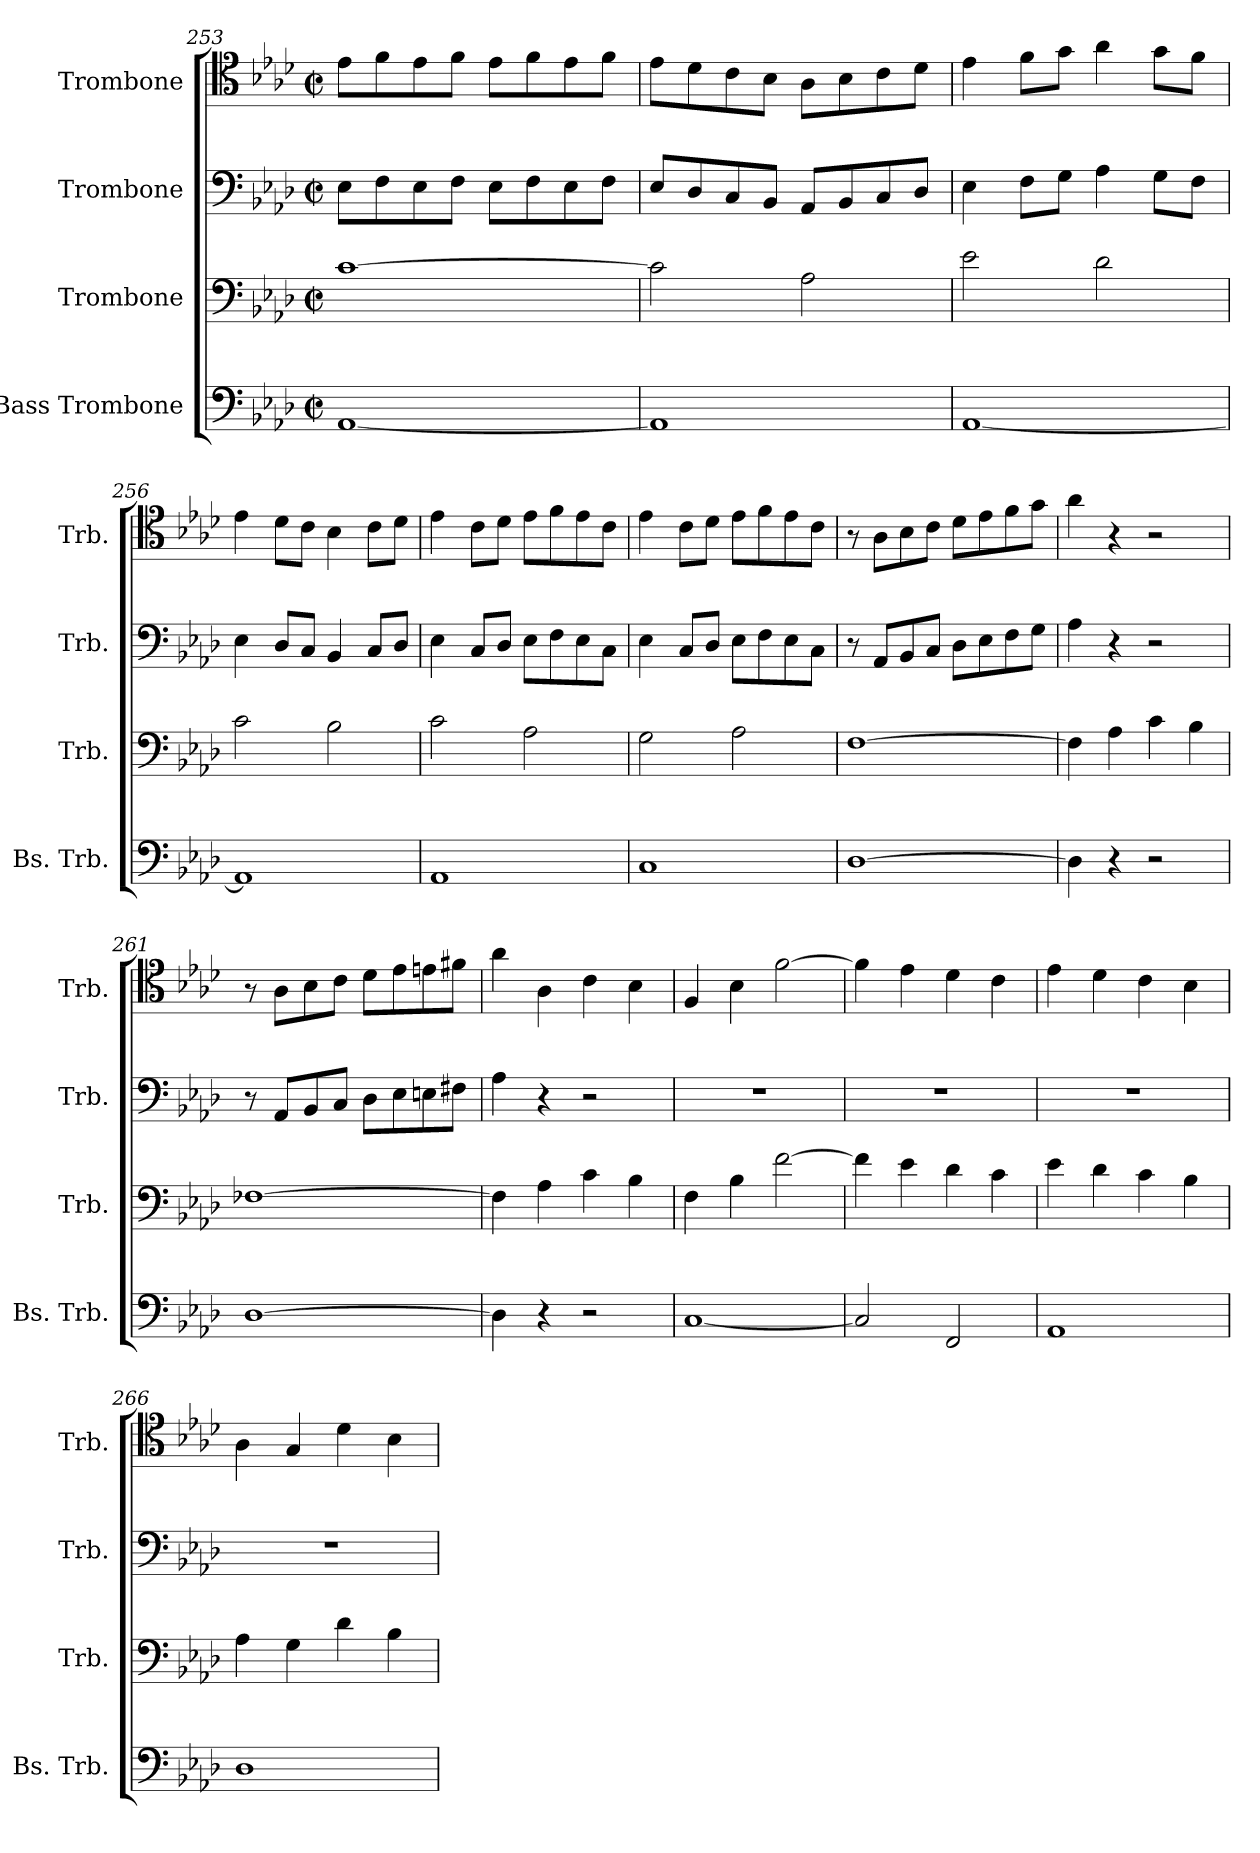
**kern	**kern	**kern	**kern
*part4	*part3	*part2	*part1
*staff4	*staff3	*staff2	*staff1
*I"Bass Trombone	*I"Trombone	*I"Trombone	*I"Trombone
*I'Bs. Trb.	*I'Trb.	*I'Trb.	*I'Trb.
*clefF4	*clefF4	*clefF4	*clefC4
*k[b-e-a-d-]	*k[b-e-a-d-]	*k[b-e-a-d-]	*k[b-e-a-d-]
*M2/2	*M2/2	*M2/2	*M2/2
*met(c|)	*met(c|)	*met(c|)	*met(c|)
=253	=253	=253	=253
[1AA-	[1c	8E-\L	8e-\L
.	.	8F\	8f\
.	.	8E-\	8e-\
.	.	8F\J	8f\J
.	.	8E-\L	8e-\L
.	.	8F\	8f\
.	.	8E-\	8e-\
.	.	8F\J	8f\J
!!LO:LB:g=z
=254	=254	=254	=254
1AA-]	2c\]	8E-/L	8e-\L
.	.	8D-/	8d-\
.	.	8C/	8c\
.	.	8BB-/J	8B-\J
.	2A-\	8AA-/L	8A-\L
.	.	8BB-/	8B-\
.	.	8C/	8c\
.	.	8D-/J	8d-\J
=255	=255	=255	=255
[1AA-	2e-\	4E-\	4e-\
.	.	8F\L	8f\L
.	.	8G\J	8g\J
.	2d-\	4A-\	4a-\
.	.	8G\L	8g\L
.	.	8F\J	8f\J
=256	=256	=256	=256
1AA-]	2c\	4E-\	4e-\
.	.	8D-/L	8d-\L
.	.	8C/J	8c\J
.	2B-\	4BB-/	4B-\
.	.	8C/L	8c\L
.	.	8D-/J	8d-\J
=257	=257	=257	=257
1AA-	2c\	4E-\	4e-\
.	.	8C/L	8c\L
.	.	8D-/J	8d-\J
.	2A-\	8E-\L	8e-\L
.	.	8F\	8f\
.	.	8E-\	8e-\
.	.	8C\J	8c\J
=258	=258	=258	=258
1C	2G\	4E-\	4e-\
.	.	8C/L	8c\L
.	.	8D-/J	8d-\J
.	2A-\	8E-\L	8e-\L
.	.	8F\	8f\
.	.	8E-\	8e-\
.	.	8C\J	8c\J
=259	=259	=259	=259
[1D-	[1F	8r	8r
.	.	8AA-/L	8A-\L
.	.	8BB-/	8B-\
.	.	8C/J	8c\J
.	.	8D-\L	8d-\L
.	.	8E-\	8e-\
.	.	8F\	8f\
.	.	8G\J	8g\J
=260	=260	=260	=260
4D-\]	4F\]	4A-\	4a-\
4r	4A-\	4r	4r
2r	4c\	2r	2r
.	4B-\	.	.
!!LO:LB:g=z
=261	=261	=261	=261
[1D-	[1F-X	8r	8r
.	.	8AA-/L	8A-\L
.	.	8BB-/	8B-\
.	.	8C/J	8c\J
.	.	8D-\L	8d-\L
.	.	8E-\	8e-\
.	.	8En\	8en\
.	.	8F#X\J	8f#X\J
=262	=262	=262	=262
4D-\]	4F-\]	4A-\	4a-\
4r	4A-\	4r	4A-\
2r	4c\	2r	4c\
.	4B-\	.	4B-\
=263	=263	=263	=263
[1C	4F\	1r	4F/
.	4B-\	.	4B-\
.	[2f\	.	[2f\
=264	=264	=264	=264
2C/]	4f\]	1r	4f\]
.	4e-\	.	4e-\
2FF/	4d-\	.	4d-\
.	4c\	.	4c\
=265	=265	=265	=265
1AA-	4e-\	1r	4e-\
.	4d-\	.	4d-\
.	4c\	.	4c\
.	4B-\	.	4B-\
=266	=266	=266	=266
1D-	4A-\	1r	4A-\
.	4G\	.	4G/
.	4d-\	.	4d-\
.	4B-\	.	4B-\
=	=	=	=
*-	*-	*-	*-
